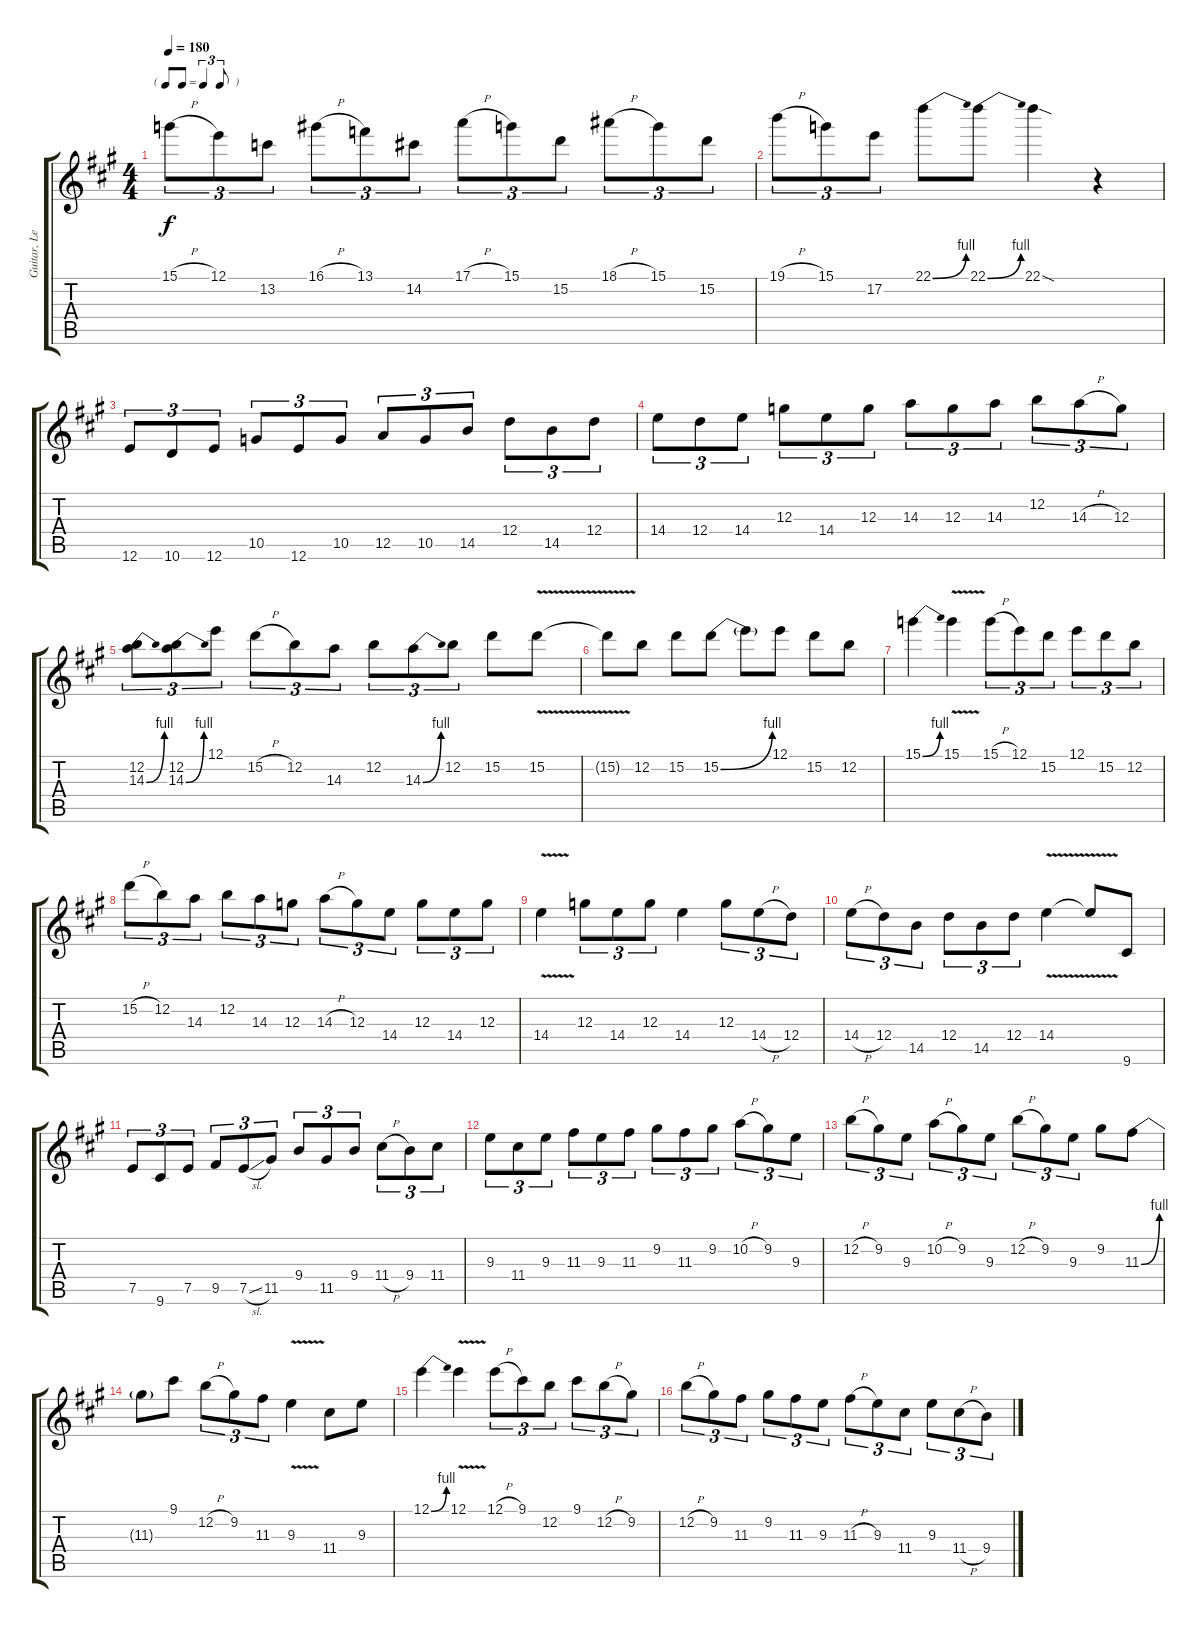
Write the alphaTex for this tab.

\track ("Guitar, Lead" "Guitar, Le") {instrument distortionguitar}
\staff {score tabs}
\tuning (E4 B3 G3 D3 A2 E2) {hide}
\ts (4 4)
\tf triplet8th
\tempo 180
\clef g2
\ks a
15.1{h}.8{tu (3 2) dy f} 12.1.8{tu (3 2)} 13.2.8{tu (3 2)} 16.1{h}.8{tu (3 2)} 13.1.8{tu (3 2)} 14.2.8{tu (3 2)} 17.1{h}.8{tu (3 2)} 15.1.8{tu (3 2)} 15.2.8{tu (3 2)} 18.1{h}.8{tu (3 2)} 15.1.8{tu (3 2)} 15.2.8{tu (3 2)} |
19.1{h}.8{tu (3 2)} 15.1.8{tu (3 2)} 17.2.8{tu (3 2)} 22.1{be (bend 0 0 60 4)}.8 22.1{be (bend 0 0 60 4)}.8 22.1{sod}.4 r.4 |
12.6.8{tu (3 2)} 10.6.8{tu (3 2)} 12.6.8{tu (3 2)} 10.5.8{tu (3 2)} 12.6.8{tu (3 2)} 10.5.8{tu (3 2)} 12.5.8{tu (3 2)} 10.5.8{tu (3 2)} 14.5.8{tu (3 2)} 12.4.8{tu (3 2)} 14.5.8{tu (3 2)} 12.4.8{tu (3 2)} |
14.4.8{tu (3 2)} 12.4.8{tu (3 2)} 14.4.8{tu (3 2)} 12.3.8{tu (3 2)} 14.4.8{tu (3 2)} 12.3.8{tu (3 2)} 14.3.8{tu (3 2)} 12.3.8{tu (3 2)} 14.3.8{tu (3 2)} 12.2.8{tu (3 2)} 14.3{h}.8{tu (3 2)} 12.3.8{tu (3 2)} |
(12.2 14.3{be (bend 0 0 60 4)}).8{tu (3 2)} (12.2 14.3{be (bend 0 0 60 4)}).8{tu (3 2)} 12.1.8{tu (3 2)} 15.2{h}.8{tu (3 2)} 12.2.8{tu (3 2)} 14.3.8{tu (3 2)} 12.2.8{tu (3 2)} 14.3{be (bend 0 0 60 4)}.8{tu (3 2)} 12.2.8{tu (3 2)} 15.2.8 15.2{v}.8 |
15.2{v t}.8 12.2.8 15.2.8 15.2{be (bend 0 0 60 4)}.8 15.2{t}.8 12.1.8 15.2.8 12.2.8 |
15.1{be (bend 0 0 60 4)}.4 15.1{v}.4 15.1{h}.8{tu (3 2)} 12.1.8{tu (3 2)} 15.2.8{tu (3 2)} 12.1.8{tu (3 2)} 15.2.8{tu (3 2)} 12.2.8{tu (3 2)} |
15.2{h}.8{tu (3 2)} 12.2.8{tu (3 2)} 14.3.8{tu (3 2)} 12.2.8{tu (3 2)} 14.3.8{tu (3 2)} 12.3.8{tu (3 2)} 14.3{h}.8{tu (3 2)} 12.3.8{tu (3 2)} 14.4.8{tu (3 2)} 12.3.8{tu (3 2)} 14.4.8{tu (3 2)} 12.3.8{tu (3 2)} |
14.4{v}.4 12.3.8{tu (3 2)} 14.4.8{tu (3 2)} 12.3.8{tu (3 2)} 14.4.4 12.3.8{tu (3 2)} 14.4{h}.8{tu (3 2)} 12.4.8{tu (3 2)} |
14.4{h}.8{tu (3 2)} 12.4.8{tu (3 2)} 14.5.8{tu (3 2)} 12.4.8{tu (3 2)} 14.5.8{tu (3 2)} 12.4.8{tu (3 2)} 14.4{v}.4 14.4{v t}.8 9.6.8 |
7.5.8{tu (3 2)} 9.6.8{tu (3 2)} 7.5.8{tu (3 2)} 9.5.8{tu (3 2)} 7.5{sl}.8{tu (3 2)} 11.5.8{tu (3 2)} 9.4.8{tu (3 2)} 11.5.8{tu (3 2)} 9.4.8{tu (3 2)} 11.4{h}.8{tu (3 2)} 9.4.8{tu (3 2)} 11.4.8{tu (3 2)} |
9.3.8{tu (3 2)} 11.4.8{tu (3 2)} 9.3.8{tu (3 2)} 11.3.8{tu (3 2)} 9.3.8{tu (3 2)} 11.3.8{tu (3 2)} 9.2.8{tu (3 2)} 11.3.8{tu (3 2)} 9.2.8{tu (3 2)} 10.2{h}.8{tu (3 2)} 9.2.8{tu (3 2)} 9.3.8{tu (3 2)} |
12.2{h}.8{tu (3 2)} 9.2.8{tu (3 2)} 9.3.8{tu (3 2)} 10.2{h}.8{tu (3 2)} 9.2.8{tu (3 2)} 9.3.8{tu (3 2)} 12.2{h}.8{tu (3 2)} 9.2.8{tu (3 2)} 9.3.8{tu (3 2)} 9.2.8 11.3{be (bend 0 0 60 4)}.8 |
11.3{t}.8 9.1.8 12.2{h}.8{tu (3 2)} 9.2.8{tu (3 2)} 11.3.8{tu (3 2)} 9.3{v}.4 11.4.8 9.3.8 |
12.1{be (bend 0 0 60 4)}.4 12.1{v}.4 12.1{h}.8{tu (3 2)} 9.1.8{tu (3 2)} 12.2.8{tu (3 2)} 9.1.8{tu (3 2)} 12.2{h}.8{tu (3 2)} 9.2.8{tu (3 2)} |
12.2{h}.8{tu (3 2)} 9.2.8{tu (3 2)} 11.3.8{tu (3 2)} 9.2.8{tu (3 2)} 11.3.8{tu (3 2)} 9.3.8{tu (3 2)} 11.3{h}.8{tu (3 2)} 9.3.8{tu (3 2)} 11.4.8{tu (3 2)} 9.3.8{tu (3 2)} 11.4{h}.8{tu (3 2)} 9.4.8{tu (3 2)}
